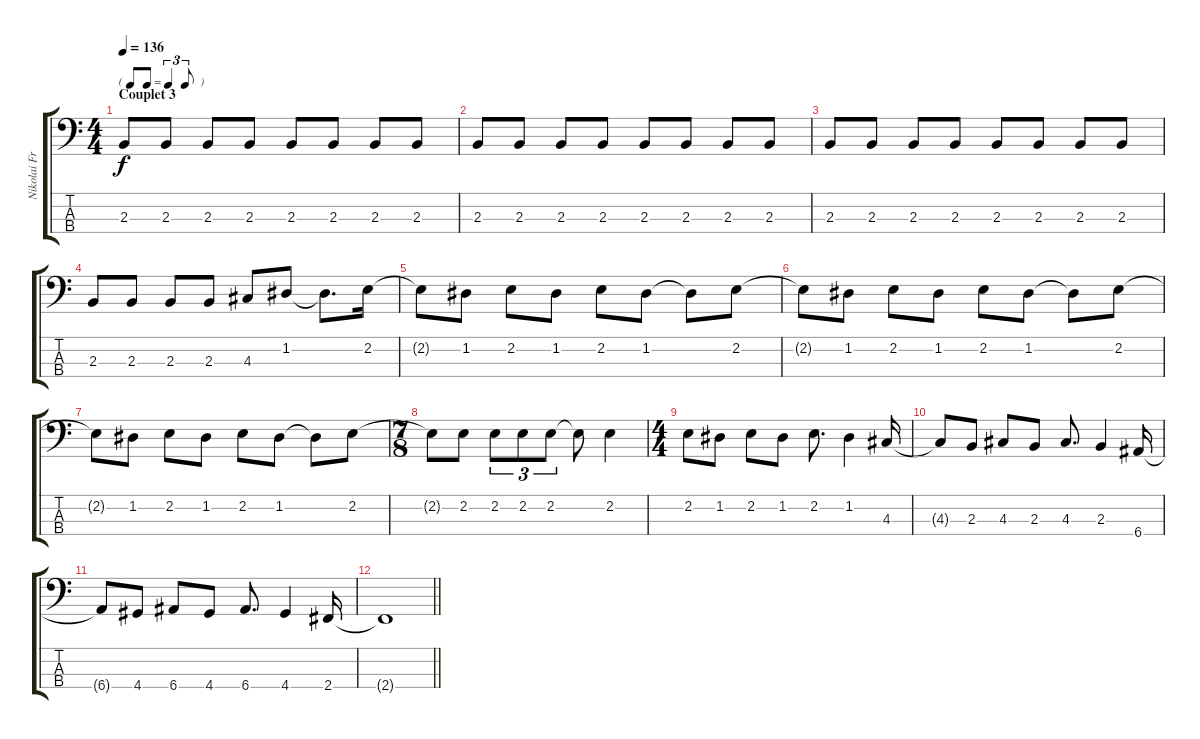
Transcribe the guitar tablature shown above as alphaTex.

\track ("Nikolai Fraiture" "Nikolai Fr") {instrument electricbasspick}
\staff {score tabs}
\tuning (G2 D2 A1 E1) {hide}
\ts (4 4)
\tf triplet8th
\section ("" "Couplet 3")
\tempo 136
\clef f4
\ks c
2.3.8{dy f} 2.3.8 2.3.8 2.3.8 2.3.8 2.3.8 2.3.8 2.3.8 |
2.3.8 2.3.8 2.3.8 2.3.8 2.3.8 2.3.8 2.3.8 2.3.8 |
2.3.8 2.3.8 2.3.8 2.3.8 2.3.8 2.3.8 2.3.8 2.3.8 |
2.3.8 2.3.8 2.3.8 2.3.8 4.3.8 1.2.8 1.2{t}.8{d} 2.2.16 |
2.2{t}.8 1.2.8 2.2.8 1.2.8 2.2.8 1.2.8 1.2{t}.8 2.2.8 |
2.2{t}.8 1.2.8 2.2.8 1.2.8 2.2.8 1.2.8 1.2{t}.8 2.2.8 |
2.2{t}.8 1.2.8 2.2.8 1.2.8 2.2.8 1.2.8 1.2{t}.8 2.2.8 |
\ts (7 8)
2.2{t}.8 2.2.8 2.2.8{tu (3 2)} 2.2.8{tu (3 2)} 2.2.8{tu (3 2)} 2.2{t}.8 2.2.4 |
\ts (4 4)
2.2.8 1.2.8 2.2.8 1.2.8 2.2.8{d} 1.2.4 4.3.16 |
4.3{t}.8 2.3.8 4.3.8 2.3.8 4.3.8{d} 2.3.4 6.4.16 |
6.4{t}.8 4.4.8 6.4.8 4.4.8 6.4.8{d} 4.4.4 2.4.16 |
\barLineRight lightlight
2.4{t}.1
